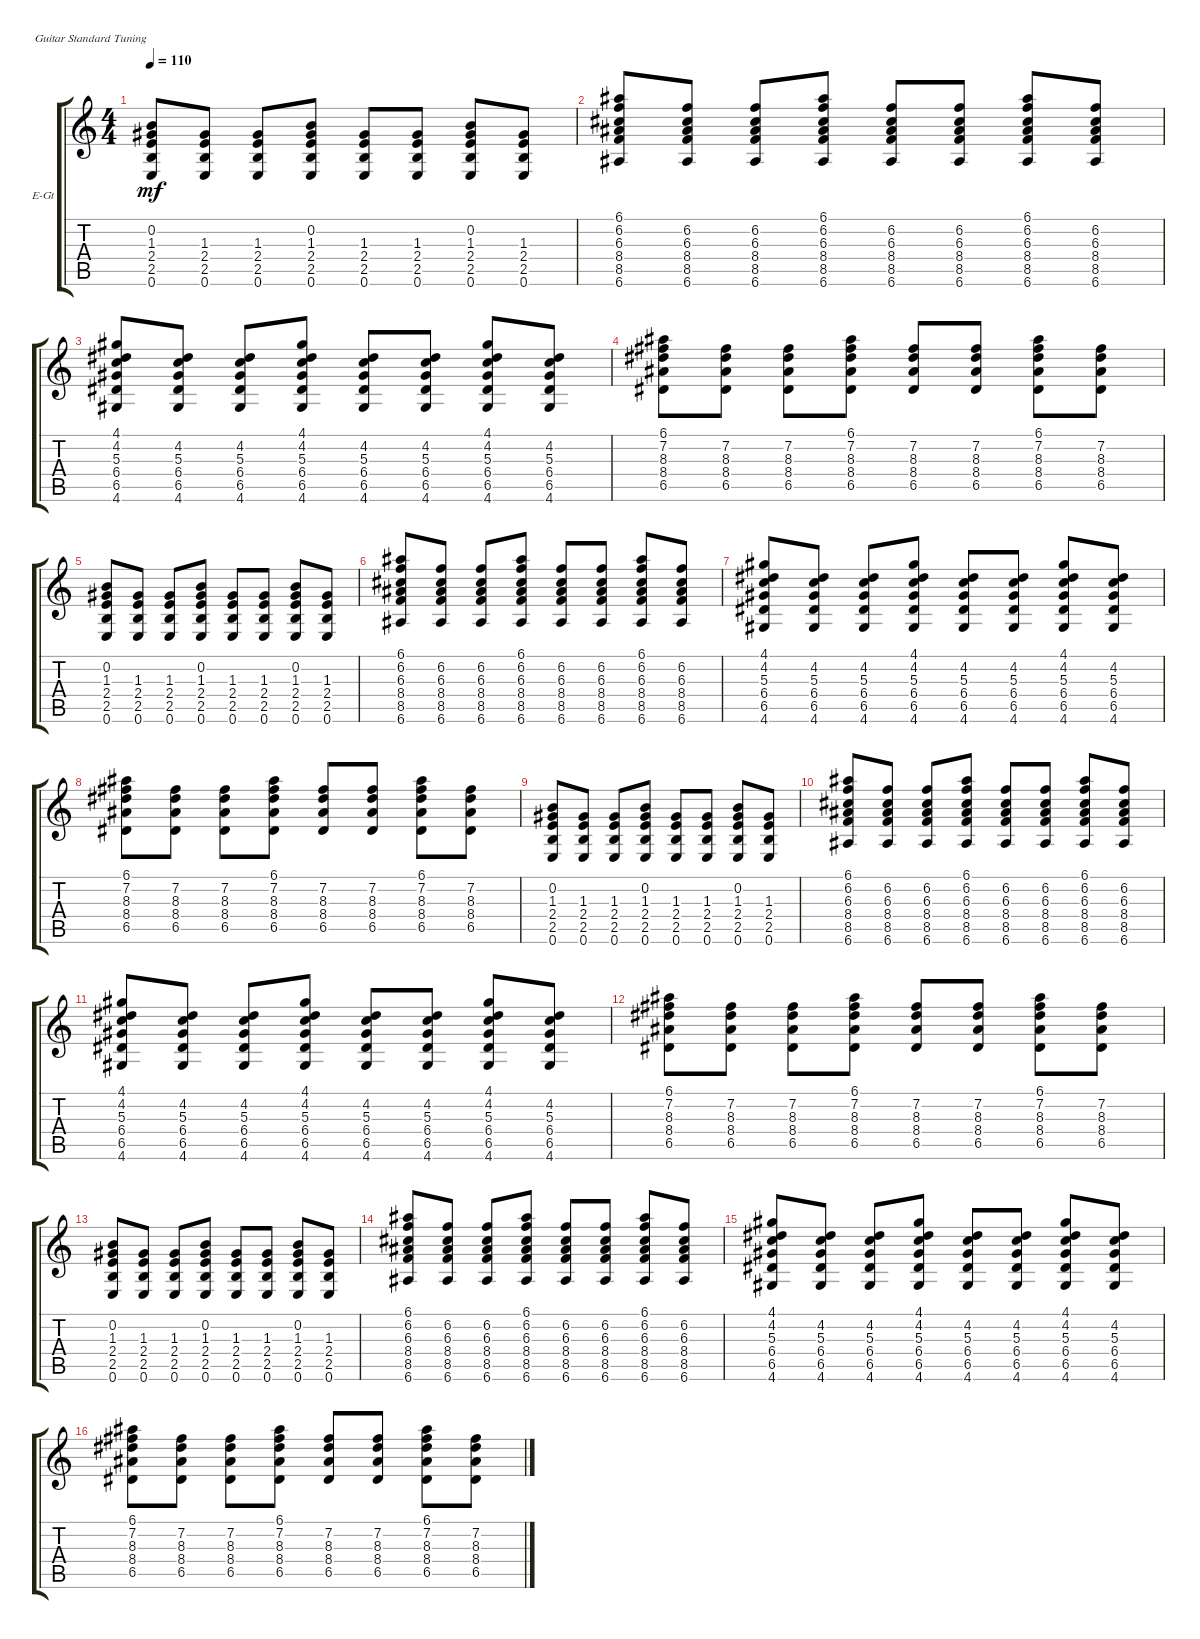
\defaultSystemsLayout 4
\bracketExtendMode groupsimilarinstruments
\firstSystemTrackNameOrientation horizontal
\otherSystemsTrackNameOrientation horizontal
\track ("Electric Guitar" "E-Gt") {instrument distortionguitar}
\staff {score tabs}
\tuning (E4 B3 G3 D3 A2 E2)
\ts (4 4)
\tempo 110
\clef g2
\ks c
(0.6 2.5 2.4 1.3 0.2).8{dy mf} (0.6 2.5 2.4 1.3).8 (0.6 2.5 2.4 1.3).8 (0.6 2.5 2.4 1.3 0.2).8 (0.6 2.5 2.4 1.3).8 (0.6 2.5 2.4 1.3).8 (0.6 2.5 2.4 1.3 0.2).8 (0.6 2.5 2.4 1.3).8 |
(6.2 6.3 8.4 8.5 6.6 6.1).8 (6.2 6.3 8.4 8.5 6.6).8 (6.3 8.4 8.5 6.6 6.2).8 (6.2 6.3 8.4 8.5 6.6 6.1).8 (6.2 6.3 8.4 8.5 6.6).8 (6.3 8.4 8.5 6.6 6.2).8 (6.2 6.3 8.4 8.5 6.6 6.1).8 (6.2 6.3 8.4 8.5 6.6).8 |
(4.6 6.5 6.4 5.3 4.2 4.1).8 (4.6 6.5 6.4 5.3 4.2).8 (4.6 6.5 6.4 5.3 4.2).8 (4.6 6.5 6.4 5.3 4.2 4.1).8 (4.6 6.5 6.4 5.3 4.2).8 (4.6 6.5 6.4 5.3 4.2).8 (4.6 6.5 6.4 5.3 4.2 4.1).8 (4.6 6.5 6.4 5.3 4.2).8 |
(7.2 8.3 8.4 6.5 6.1).8 (7.2 8.3 8.4 6.5).8 (7.2 8.3 8.4 6.5).8 (7.2 8.3 8.4 6.5 6.1).8 (7.2 8.3 8.4 6.5).8 (7.2 8.3 8.4 6.5).8 (7.2 8.3 8.4 6.5 6.1).8 (7.2 8.3 8.4 6.5).8 |
(0.6 2.5 2.4 1.3 0.2).8 (0.6 2.5 2.4 1.3).8 (0.6 2.5 2.4 1.3).8 (0.6 2.5 2.4 1.3 0.2).8 (0.6 2.5 2.4 1.3).8 (0.6 2.5 2.4 1.3).8 (0.6 2.5 2.4 1.3 0.2).8 (0.6 2.5 2.4 1.3).8 |
(6.2 6.3 8.4 8.5 6.6 6.1).8 (6.2 6.3 8.4 8.5 6.6).8 (6.3 8.4 8.5 6.6 6.2).8 (6.2 6.3 8.4 8.5 6.6 6.1).8 (6.2 6.3 8.4 8.5 6.6).8 (6.3 8.4 8.5 6.6 6.2).8 (6.2 6.3 8.4 8.5 6.6 6.1).8 (6.2 6.3 8.4 8.5 6.6).8 |
(4.6 6.5 6.4 5.3 4.2 4.1).8 (4.6 6.5 6.4 5.3 4.2).8 (4.6 6.5 6.4 5.3 4.2).8 (4.6 6.5 6.4 5.3 4.2 4.1).8 (4.6 6.5 6.4 5.3 4.2).8 (4.6 6.5 6.4 5.3 4.2).8 (4.6 6.5 6.4 5.3 4.2 4.1).8 (4.6 6.5 6.4 5.3 4.2).8 |
(7.2 8.3 8.4 6.5 6.1).8 (7.2 8.3 8.4 6.5).8 (7.2 8.3 8.4 6.5).8 (7.2 8.3 8.4 6.5 6.1).8 (7.2 8.3 8.4 6.5).8 (7.2 8.3 8.4 6.5).8 (7.2 8.3 8.4 6.5 6.1).8 (7.2 8.3 8.4 6.5).8 |
(0.6 2.5 2.4 1.3 0.2).8 (0.6 2.5 2.4 1.3).8 (0.6 2.5 2.4 1.3).8 (0.6 2.5 2.4 1.3 0.2).8 (0.6 2.5 2.4 1.3).8 (0.6 2.5 2.4 1.3).8 (0.6 2.5 2.4 1.3 0.2).8 (0.6 2.5 2.4 1.3).8 |
(6.2 6.3 8.4 8.5 6.6 6.1).8 (6.2 6.3 8.4 8.5 6.6).8 (6.3 8.4 8.5 6.6 6.2).8 (6.2 6.3 8.4 8.5 6.6 6.1).8 (6.2 6.3 8.4 8.5 6.6).8 (6.3 8.4 8.5 6.6 6.2).8 (6.2 6.3 8.4 8.5 6.6 6.1).8 (6.2 6.3 8.4 8.5 6.6).8 |
(4.6 6.5 6.4 5.3 4.2 4.1).8 (4.6 6.5 6.4 5.3 4.2).8 (4.6 6.5 6.4 5.3 4.2).8 (4.6 6.5 6.4 5.3 4.2 4.1).8 (4.6 6.5 6.4 5.3 4.2).8 (4.6 6.5 6.4 5.3 4.2).8 (4.6 6.5 6.4 5.3 4.2 4.1).8 (4.6 6.5 6.4 5.3 4.2).8 |
(7.2 8.3 8.4 6.5 6.1).8 (7.2 8.3 8.4 6.5).8 (7.2 8.3 8.4 6.5).8 (7.2 8.3 8.4 6.5 6.1).8 (7.2 8.3 8.4 6.5).8 (7.2 8.3 8.4 6.5).8 (7.2 8.3 8.4 6.5 6.1).8 (7.2 8.3 8.4 6.5).8 |
(0.6 2.5 2.4 1.3 0.2).8 (0.6 2.5 2.4 1.3).8 (0.6 2.5 2.4 1.3).8 (0.6 2.5 2.4 1.3 0.2).8 (0.6 2.5 2.4 1.3).8 (0.6 2.5 2.4 1.3).8 (0.6 2.5 2.4 1.3 0.2).8 (0.6 2.5 2.4 1.3).8 |
(6.2 6.3 8.4 8.5 6.6 6.1).8 (6.2 6.3 8.4 8.5 6.6).8 (6.3 8.4 8.5 6.6 6.2).8 (6.2 6.3 8.4 8.5 6.6 6.1).8 (6.2 6.3 8.4 8.5 6.6).8 (6.3 8.4 8.5 6.6 6.2).8 (6.2 6.3 8.4 8.5 6.6 6.1).8 (6.2 6.3 8.4 8.5 6.6).8 |
(4.6 6.5 6.4 5.3 4.2 4.1).8 (4.6 6.5 6.4 5.3 4.2).8 (4.6 6.5 6.4 5.3 4.2).8 (4.6 6.5 6.4 5.3 4.2 4.1).8 (4.6 6.5 6.4 5.3 4.2).8 (4.6 6.5 6.4 5.3 4.2).8 (4.6 6.5 6.4 5.3 4.2 4.1).8 (4.6 6.5 6.4 5.3 4.2).8 |
(7.2 8.3 8.4 6.5 6.1).8 (7.2 8.3 8.4 6.5).8 (7.2 8.3 8.4 6.5).8 (7.2 8.3 8.4 6.5 6.1).8 (7.2 8.3 8.4 6.5).8 (7.2 8.3 8.4 6.5).8 (7.2 8.3 8.4 6.5 6.1).8 (7.2 8.3 8.4 6.5).8
